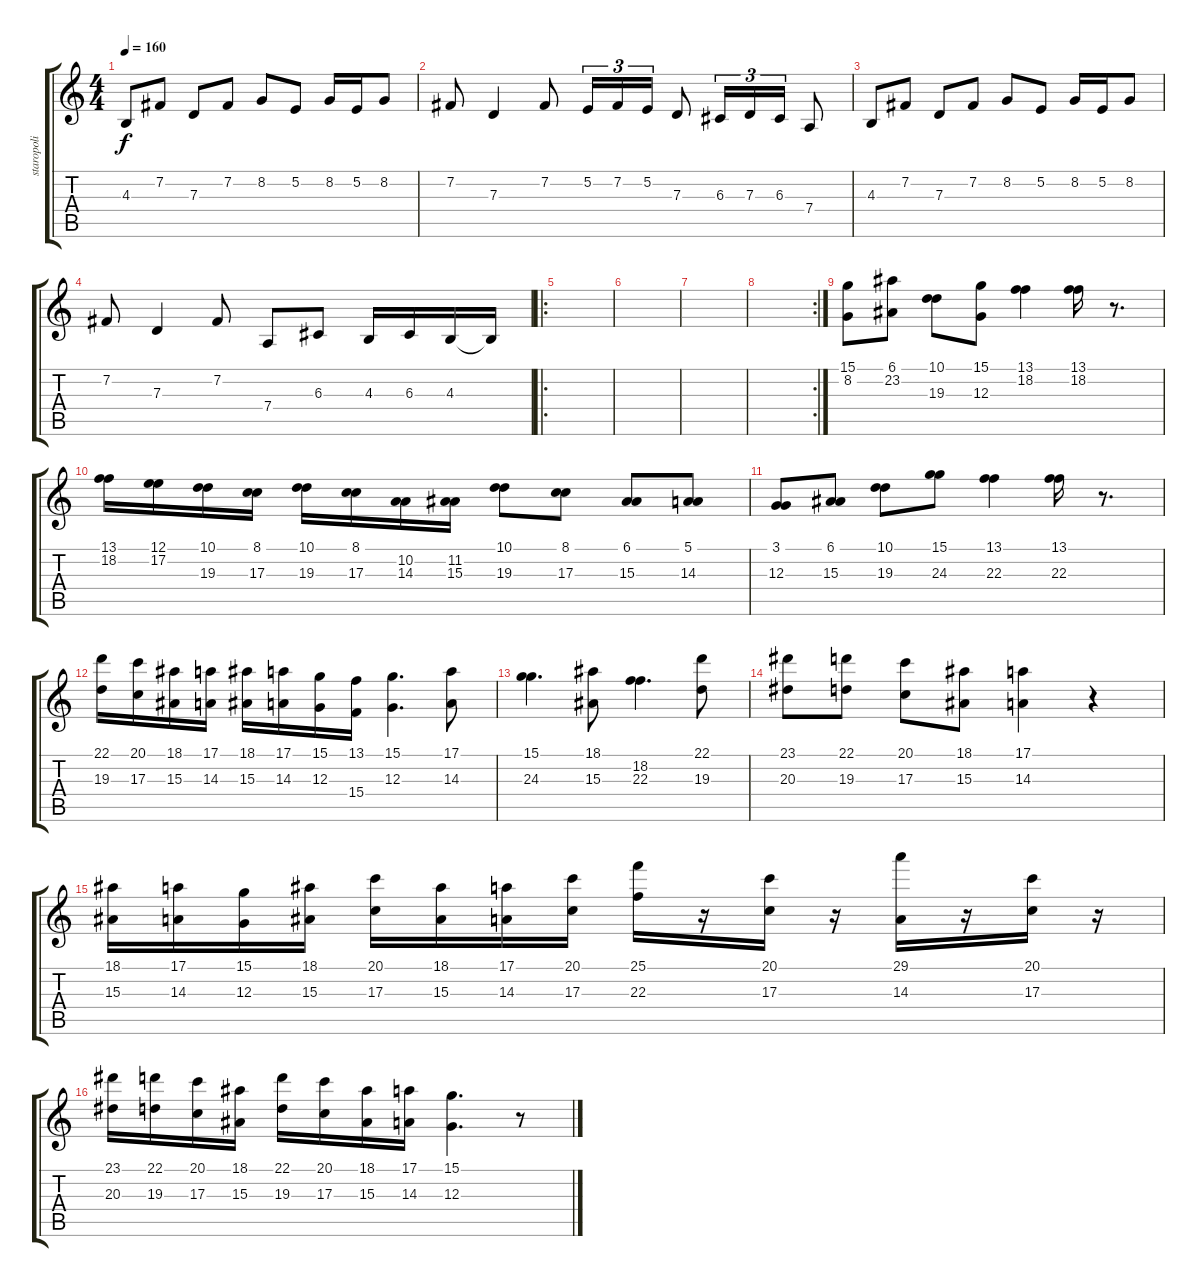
\track ("staropoli (giuly)" "staropoli ") {instrument harpsichord}
\staff {score tabs}
\tuning (E4 B3 G3 D3 A2 E2) {hide}
\ts (4 4)
\tempo 160
\clef g2
\ks c
4.3.8{dy f instrument harpsichord} 7.2.8 7.3.8 7.2.8 8.2.8 5.2.8 8.2.16 5.2.16 8.2.8 |
7.2.8 7.3.4 7.2.8 5.2.16{tu (3 2)} 7.2.16{tu (3 2)} 5.2.16{tu (3 2)} 7.3.8 6.3.16{tu (3 2)} 7.3.16{tu (3 2)} 6.3.16{tu (3 2)} 7.4.8 |
4.3.8 7.2.8 7.3.8 7.2.8 8.2.8 5.2.8 8.2.16 5.2.16 8.2.8 |
7.2.8 7.3.4 7.2.8 7.4.8 6.3.8 4.3.16 6.3.16 4.3.16 4.3{t}.16 |
\ro
|
|
|
\rc 2
|
(15.1 8.2).8 (6.1 23.2).8 (10.1 19.3).8 (15.1 12.3).8 (13.1 18.2).4 (13.1 18.2).16 r.8{d} |
(13.1 18.2).16 (12.1 17.2).16 (10.1 19.3).16 (8.1 17.3).16 (10.1 19.3).16 (8.1 17.3).16 (10.2 14.3).16 (11.2 15.3).16 (10.1 19.3).8 (8.1 17.3).8 (6.1 15.3).8 (5.1 14.3).8 |
(3.1 12.3).8 (6.1 15.3).8 (10.1 19.3).8 (15.1 24.3).8 (13.1 22.3).4 (13.1 22.3).16 r.8{d} |
(22.1 19.3).16 (20.1 17.3).16 (18.1 15.3).16 (17.1 14.3).16 (18.1 15.3).16 (17.1 14.3).16 (15.1 12.3).16 (13.1 15.4).16 (15.1 12.3).4{d} (17.1 14.3).8 |
(15.1 24.3).4{d} (18.1 15.3).8 (18.2 22.3).4{d} (22.1 19.3).8 |
(23.1 20.3).8 (22.1 19.3).8 (20.1 17.3).8 (18.1 15.3).8 (17.1 14.3).4 r.4 |
(18.1 15.3).16 (17.1 14.3).16 (15.1 12.3).16 (18.1 15.3).16 (20.1 17.3).16 (18.1 15.3).16 (17.1 14.3).16 (20.1 17.3).16 (25.1 22.3).16 r.16 (20.1 17.3).16 r.16 (29.1 14.3).16 r.16 (20.1 17.3).16 r.16 |
(23.1 20.3).16 (22.1 19.3).16 (20.1 17.3).16 (18.1 15.3).16 (22.1 19.3).16 (20.1 17.3).16 (18.1 15.3).16 (17.1 14.3).16 (15.1 12.3).4{d} r.8
